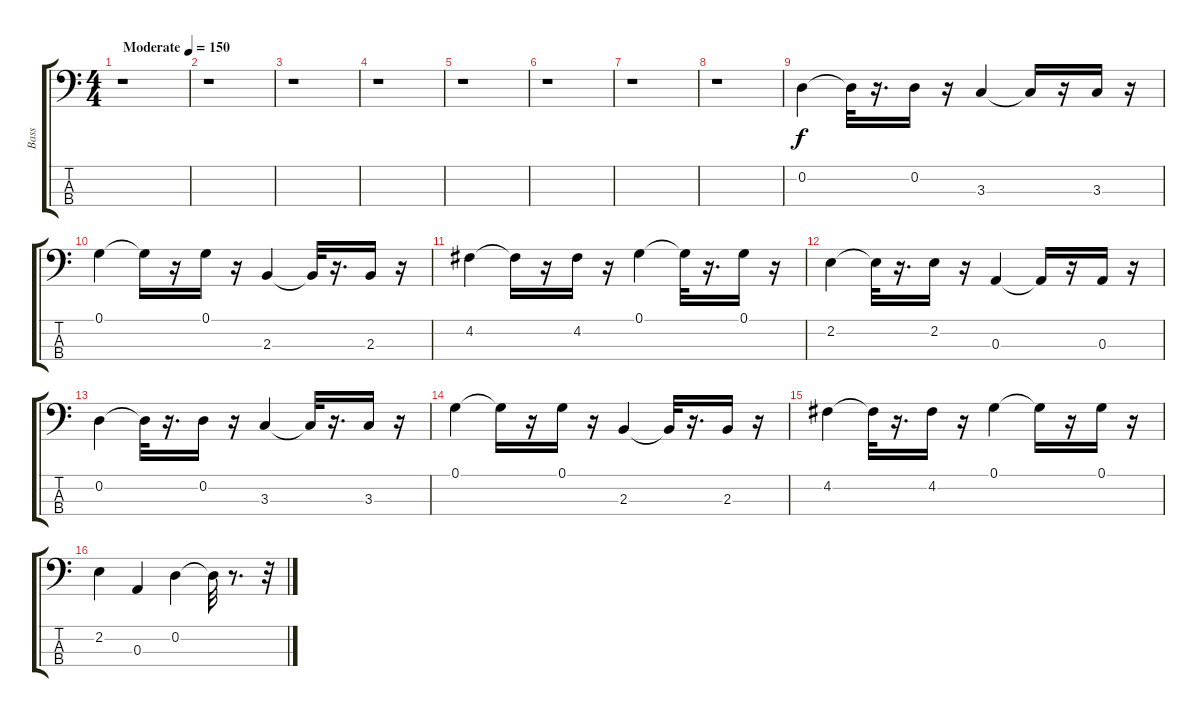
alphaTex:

\track ("Bass" "Bass") {instrument fretlessbass}
\staff {score tabs}
\tuning (G2 D2 A1 E1) {hide}
\ts (4 4)
\tempo (150 "Moderate")
\clef f4
\ks c
r.1{dy f instrument fretlessbass} |
r.1 |
r.1 |
r.1 |
r.1 |
r.1 |
r.1 |
r.1 |
0.2.4 0.2{t}.32 r.16{d} 0.2.16 r.16 3.3.4 3.3{t}.16 r.16 3.3.16 r.16 |
0.1.4 0.1{t}.16 r.16 0.1.16 r.16 2.3.4 2.3{t}.32 r.16{d} 2.3.16 r.16 |
4.2.4 4.2{t}.16 r.16 4.2.16 r.16 0.1.4 0.1{t}.32 r.16{d} 0.1.16 r.16 |
2.2.4 2.2{t}.32 r.16{d} 2.2.16 r.16 0.3.4 0.3{t}.16 r.16 0.3.16 r.16 |
0.2.4 0.2{t}.32 r.16{d} 0.2.16 r.16 3.3.4 3.3{t}.32 r.16{d} 3.3.16 r.16 |
0.1.4 0.1{t}.16 r.16 0.1.16 r.16 2.3.4 2.3{t}.32 r.16{d} 2.3.16 r.16 |
4.2.4 4.2{t}.32 r.16{d} 4.2.16 r.16 0.1.4 0.1{t}.16 r.16 0.1.16 r.16 |
2.2.4 0.3.4 0.2.4 0.2{t}.32 r.8{d} r.32
